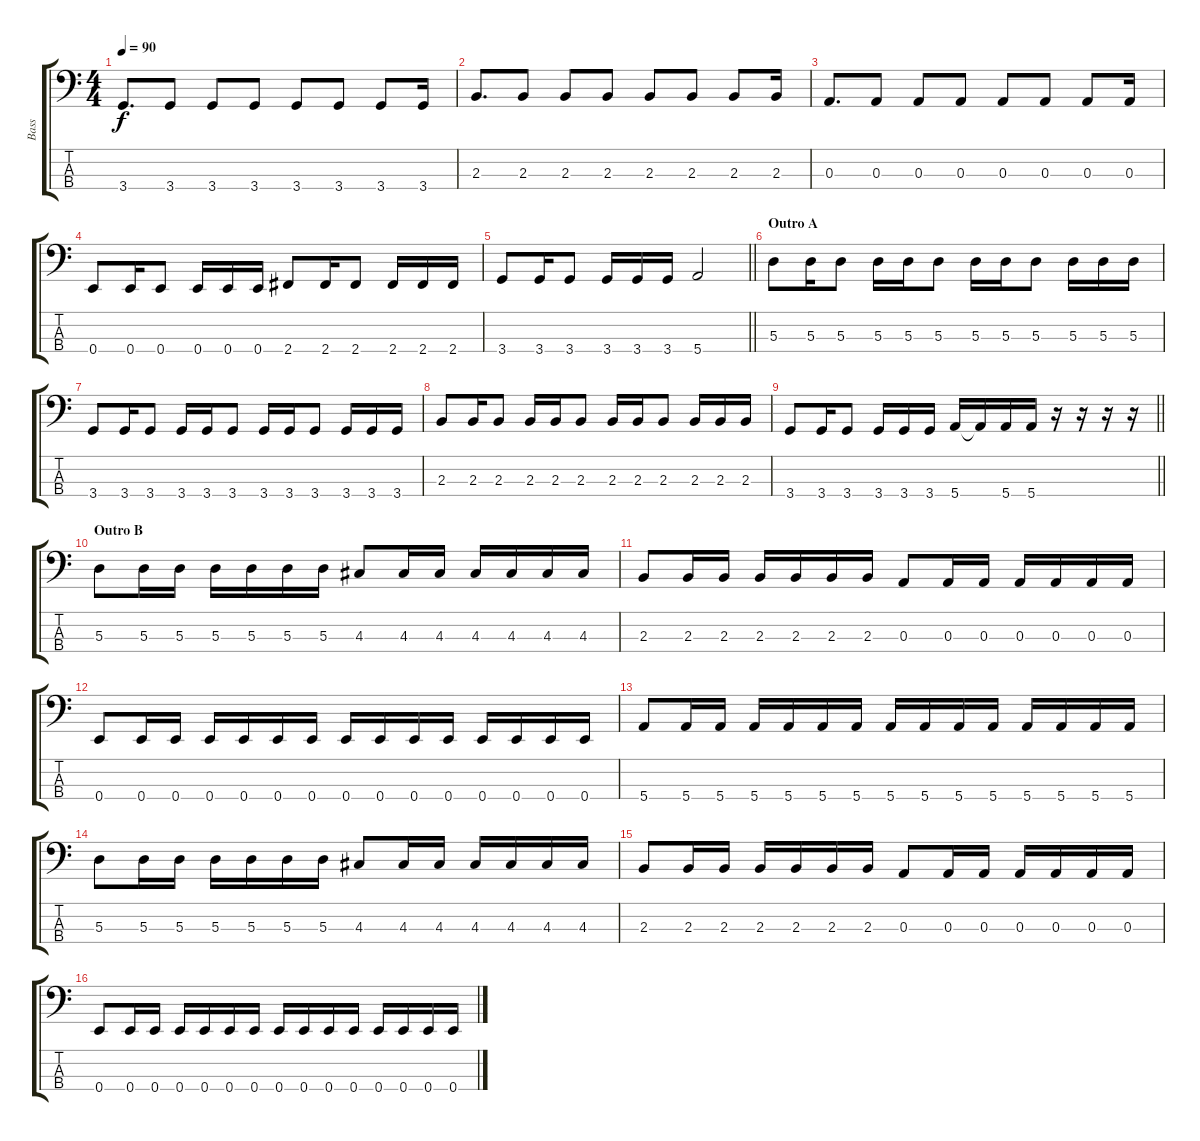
\track ("Bass" "Bass") {instrument electricbasspick}
\staff {score tabs}
\tuning (G2 D2 A1 E1) {hide}
\ts (4 4)
\tempo 90
\clef f4
\ks c
3.4.8{d dy f} 3.4.8 3.4.8 3.4.8 3.4.8 3.4.8 3.4.8 3.4.16 |
2.3.8{d} 2.3.8 2.3.8 2.3.8 2.3.8 2.3.8 2.3.8 2.3.16 |
0.3.8{d} 0.3.8 0.3.8 0.3.8 0.3.8 0.3.8 0.3.8 0.3.16 |
0.4.8 0.4.16 0.4.8 0.4.16 0.4.16 0.4.16 2.4.8 2.4.16 2.4.8 2.4.16 2.4.16 2.4.16 |
\barLineRight lightlight
3.4.8 3.4.16 3.4.8 3.4.16 3.4.16 3.4.16 5.4.2 |
\section ("" "Outro A")
5.3.8 5.3.16 5.3.8 5.3.16 5.3.16 5.3.8 5.3.16 5.3.16 5.3.8 5.3.16 5.3.16 5.3.16 |
3.4.8 3.4.16 3.4.8 3.4.16 3.4.16 3.4.8 3.4.16 3.4.16 3.4.8 3.4.16 3.4.16 3.4.16 |
2.3.8 2.3.16 2.3.8 2.3.16 2.3.16 2.3.8 2.3.16 2.3.16 2.3.8 2.3.16 2.3.16 2.3.16 |
\barLineRight lightlight
3.4.8 3.4.16 3.4.8 3.4.16 3.4.16 3.4.16 5.4.16 5.4{t}.16 5.4.16 5.4.16 r.16 r.16 r.16 r.16 |
\section ("" "Outro B")
5.3.8 5.3.16 5.3.16 5.3.16 5.3.16 5.3.16 5.3.16 4.3.8 4.3.16 4.3.16 4.3.16 4.3.16 4.3.16 4.3.16 |
2.3.8 2.3.16 2.3.16 2.3.16 2.3.16 2.3.16 2.3.16 0.3.8 0.3.16 0.3.16 0.3.16 0.3.16 0.3.16 0.3.16 |
0.4.8 0.4.16 0.4.16 0.4.16 0.4.16 0.4.16 0.4.16 0.4.16 0.4.16 0.4.16 0.4.16 0.4.16 0.4.16 0.4.16 0.4.16 |
5.4.8 5.4.16 5.4.16 5.4.16 5.4.16 5.4.16 5.4.16 5.4.16 5.4.16 5.4.16 5.4.16 5.4.16 5.4.16 5.4.16 5.4.16 |
5.3.8 5.3.16 5.3.16 5.3.16 5.3.16 5.3.16 5.3.16 4.3.8 4.3.16 4.3.16 4.3.16 4.3.16 4.3.16 4.3.16 |
2.3.8 2.3.16 2.3.16 2.3.16 2.3.16 2.3.16 2.3.16 0.3.8 0.3.16 0.3.16 0.3.16 0.3.16 0.3.16 0.3.16 |
0.4.8 0.4.16 0.4.16 0.4.16 0.4.16 0.4.16 0.4.16 0.4.16 0.4.16 0.4.16 0.4.16 0.4.16 0.4.16 0.4.16 0.4.16
